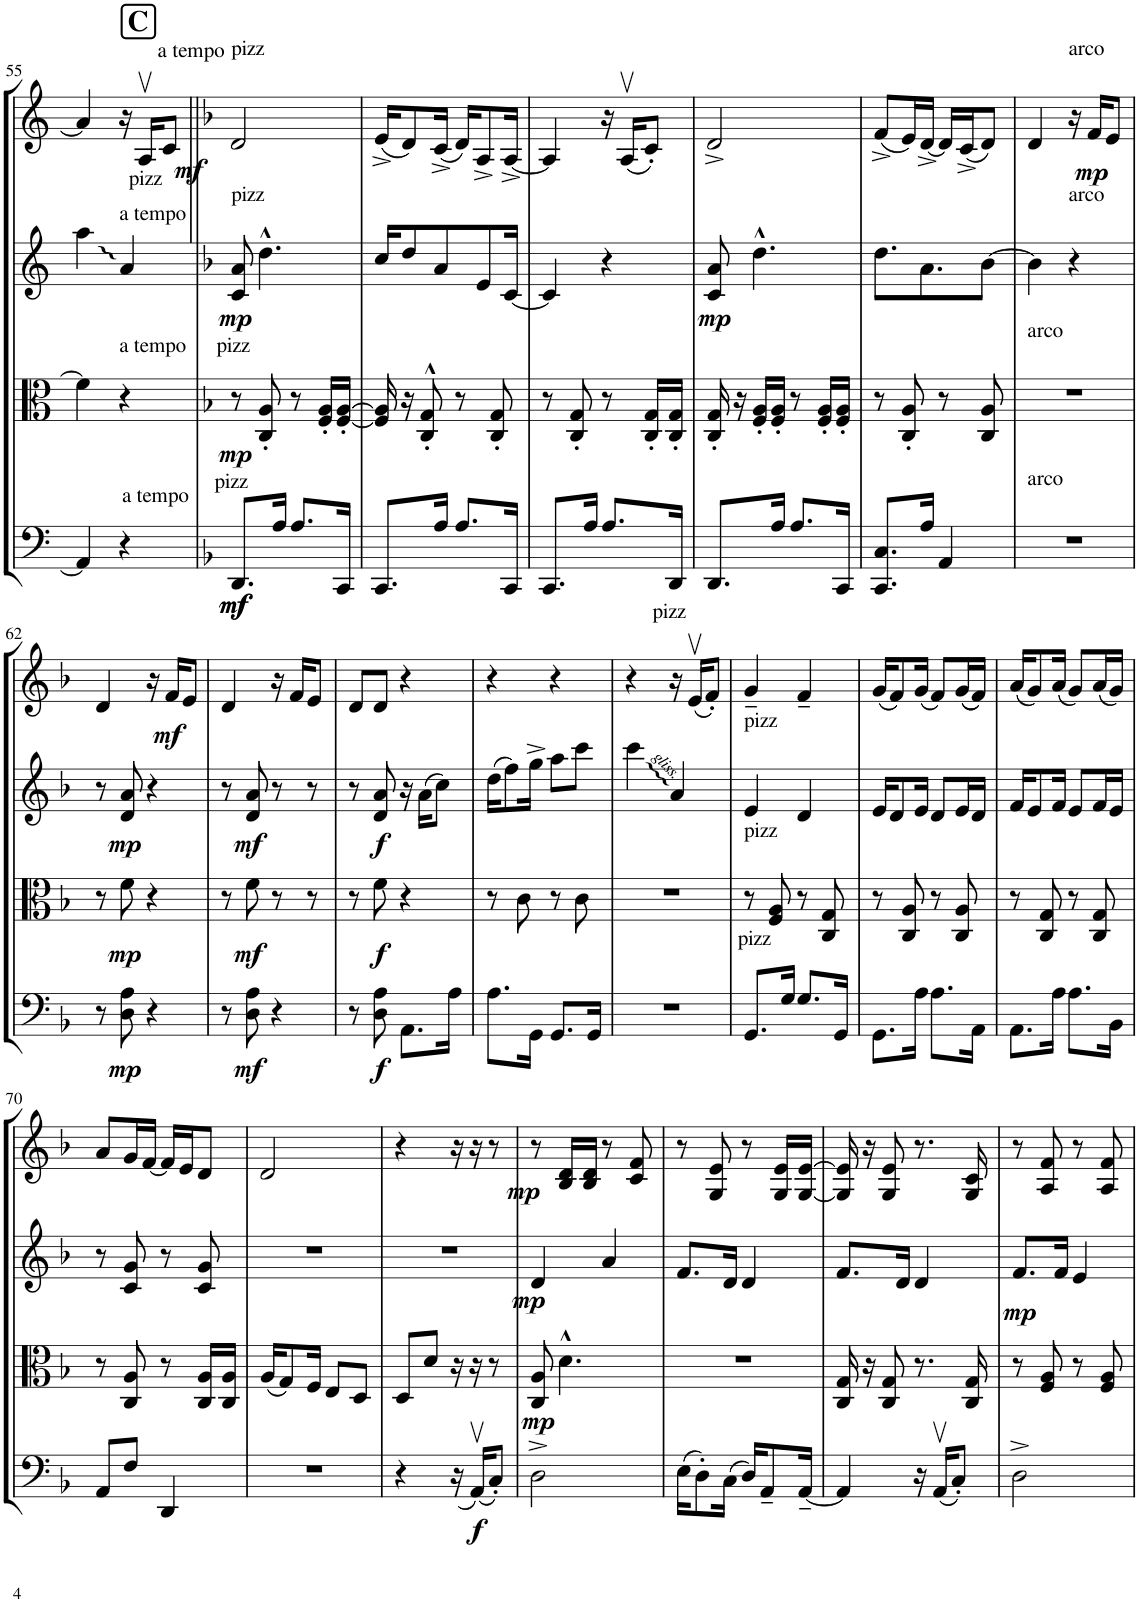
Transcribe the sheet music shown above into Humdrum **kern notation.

**kern	**dynam	**kern	**dynam	**kern	**dynam	**kern	**dynam
*part4	*part4	*part3	*part3	*part2	*part2	*part1	*part1
*staff4	*staff4	*staff3	*staff3	*staff2	*staff2	*staff1	*staff1
*I"Violoncello	*	*I"Viola	*	*I"Violin II	*	*I"Violin I	*
*I'Vc	*	*I'Vla	*	*I'Vln	*	*I'Vln	*
!!LO:PB:g=z
*clefF4	*	*clefC3	*	*clefG2	*	*clefG2	*
*k[]	*	*k[]	*	*k[]	*	*k[]	*
*M2/4	*	*M2/4	*	*M2/4	*	*M2/4	*
!!LO:REH:place=s1:a:B:cj:fs=14:t=C:qo=1.25
=55	=55	=55	=55	=55	=55	=55	=55
4AA/]	.	4f\]	.	4aa\	.	4a/]	.
!	!	!	!	!LO:TX:a:t=a tempo	!	!	!
!	!	!LO:TX:a:t=a tempo	!	!	!	!	!
!LO:TX:a:t=a tempo	!	!	!	!	!	!	!
4r	.	4r	.	4a/	.	16r	.
!	!	!	!	!	!	!LO:TX:a:t=a tempo	!
!	!	!	!	!	!	!LO:TX:b:t=pizz	!
.	.	.	.	.	.	16Av/KL	.
!	!	!	!	!	!	!	!LO:DY:b
.	.	.	.	.	.	8c/J	mf
=56||	=56||	=56||	=56||	=56||	=56||	=56||	=56||
*k[b-]	*	*k[b-]	*	*k[b-]	*	*k[b-]	*
!	!	!	!	!	!	!LO:TX:a:t=pizz	!
!	!	!	!	!LO:TX:a:t=pizz	!	!	!
!	!	!LO:TX:a:t=pizz	!	!	!	!	!
!LO:TX:a:t=pizz	!	!	!	!	!	!	!
!	!LO:DY:b	!	!	!	!	!	!
!	!LO:DY:n=1:b	!	!LO:DY:b	!	!LO:DY:b	!	!
8.DD/L	mf mf	8r	mp	8c/ 8a/	mp	2d/	.
.	.	8C/' 8A/'	.	4.dd^^\	.	.	.
16A/Jk	.	.	.	.	.	.	.
8.A/L	.	8r	.	.	.	.	.
.	.	16F/' 16A/'LL	.	.	.	.	.
16CC/Jk	.	[16F/' [16A/'JJ	.	.	.	.	.
=57	=57	=57	=57	=57	=57	=57	=57
8.CC/L	.	16F/] 16A/]	.	16cc/KL	.	(16e^/KL	.
.	.	16r	.	8dd/	.	8d/)	.
.	.	8C/'^^ 8G/'^^	.	.	.	.	.
16A/Jk	.	.	.	8a/	.	(16c^/Jk	.
8.A/L	.	8r	.	.	.	16d/KL)	.
.	.	.	.	8e/	.	8A^/	.
.	.	8C/' 8G/'	.	.	.	.	.
16CC/Jk	.	.	.	[16c/Jk	.	[16A^/Jk	.
=58	=58	=58	=58	=58	=58	=58	=58
8.CC/L	.	8r	.	4c/]	.	4A/]	.
.	.	8C/' 8G/'	.	.	.	.	.
16A/Jk	.	.	.	.	.	.	.
8.A/L	.	8r	.	4r	.	16r	.
.	.	.	.	.	.	(16Av/KL	.
.	.	16C/' 16G/'LL	.	.	.	8c'/J)	.
16DD/Jk	.	16C/' 16G/'JJ	.	.	.	.	.
=59	=59	=59	=59	=59	=59	=59	=59
!	!	!	!	!	!LO:DY:b	!	!
8.DD/L	.	16C/' 16G/'	.	8c/ 8a/	mp	2d^/	.
.	.	16r	.	.	.	.	.
.	.	16F/' 16A/'LL	.	4.dd^^\	.	.	.
16A/Jk	.	16F/' 16A/'JJ	.	.	.	.	.
8.A/L	.	8r	.	.	.	.	.
.	.	16F/' 16A/'LL	.	.	.	.	.
16CC/Jk	.	16F/' 16A/'JJ	.	.	.	.	.
=60	=60	=60	=60	=60	=60	=60	=60
8.CC/ 8.C/L	.	8r	.	8.dd\L	.	(8f^/L	.
.	.	8C/' 8A/'	.	.	.	16e/L)	.
16A/Jk	.	.	.	8.a\	.	[16d^/JJ	.
4AA/	.	8r	.	.	.	16d/LL]	.
.	.	.	.	.	.	(16c^/J	.
.	.	8C/ 8A/	.	[8b-\J	.	8d/J)	.
=61	=61	=61	=61	=61	=61	=61	=61
!	!	!LO:TX:a:t=arco	!	!	!	!	!
!LO:TX:a:t=arco	!	!	!	!	!	!	!
2r	.	2r	.	4b-\]	.	4d/	.
!	!	!	!	!	!	!LO:TX:a:t=arco	!
!	!	!	!	!LO:TX:a:t=arco	!	!	!
.	.	.	.	4r	.	16r	.
!	!	!	!	!	!	!	!LO:DY:b
.	.	.	.	.	.	16f/KL	mp
.	.	.	.	.	.	8e/J	.
!!LO:LB:g=z
=62	=62	=62	=62	=62	=62	=62	=62
8r	.	8r	.	8r	.	4d/	.
!	!LO:DY:b	!	!LO:DY:b	!	!LO:DY:b	!	!
8D\ 8A\	mp	8f\	mp	8d/ 8a/	mp	.	.
4r	.	4r	.	4r	.	16r	.
!	!	!	!	!	!	!	!LO:DY:b
.	.	.	.	.	.	16f/KL	mf
.	.	.	.	.	.	8e/J	.
=63	=63	=63	=63	=63	=63	=63	=63
8r	.	8r	.	8r	.	4d/	.
!	!LO:DY:b	!	!LO:DY:b	!	!LO:DY:b	!	!
8D\ 8A\	mf	8f\	mf	8d/ 8a/	mf	.	.
4r	.	8r	.	8r	.	16r	.
.	.	.	.	.	.	16f/KL	.
.	.	8r	.	8r	.	8e/J	.
=64	=64	=64	=64	=64	=64	=64	=64
8r	.	8r	.	8r	.	8d/L	.
!	!LO:DY:b	!	!LO:DY:b	!	!LO:DY:b	!	!
8D\ 8A\	f	8f\	f	8d/ 8a/	f	8d/J	.
8.AA\L	.	4r	.	16r	.	4r	.
.	.	.	.	(16a\KL	.	.	.
.	.	.	.	8cc\J)	.	.	.
16A\Jk	.	.	.	.	.	.	.
=65	=65	=65	=65	=65	=65	=65	=65
8.A\L	.	8r	.	(16dd\KL	.	4r	.
.	.	.	.	8ff\)	.	.	.
.	.	8c\	.	.	.	.	.
16GG\Jk	.	.	.	16gg^\Jk	.	.	.
8.GG/L	.	8r	.	8aa\L	.	4r	.
.	.	8c\	.	8ccc\J	.	.	.
16GG/Jk	.	.	.	.	.	.	.
=66	=66	=66	=66	=66	=66	=66	=66
2r	.	2r	.	4ccc\	.	4r	.
!	!	!	!	!	!	!LO:TX:a:t=pizz	!
.	.	.	.	4a/	.	16r	.
.	.	.	.	.	.	(16ev/KL	.
.	.	.	.	.	.	8f'/J)	.
=67	=67	=67	=67	=67	=67	=67	=67
!	!	!	!	!LO:TX:a:t=pizz	!	!	!
!	!	!LO:TX:a:t=pizz	!	!	!	!	!
!LO:TX:a:t=pizz	!	!	!	!	!	!	!
8.GG/L	.	8r	.	4e/	.	4g~/	.
.	.	8F/ 8A/	.	.	.	.	.
16G/Jk	.	.	.	.	.	.	.
8.G/L	.	8r	.	4d/	.	4f~/	.
.	.	8C/ 8G/	.	.	.	.	.
16GG/Jk	.	.	.	.	.	.	.
=68	=68	=68	=68	=68	=68	=68	=68
8.GG\L	.	8r	.	16e/KL	.	(16g/KL	.
.	.	.	.	8d/	.	8f/)	.
.	.	8C/ 8A/	.	.	.	.	.
16A\Jk	.	.	.	16e/Jk	.	(16g/Jk	.
8.A\L	.	8r	.	8d/L	.	8f/L)	.
.	.	8C/ 8A/	.	16e/L	.	((16g/L	.
16AA\Jk	.	.	.	16d/JJ	.	16f/JJ))	.
=69	=69	=69	=69	=69	=69	=69	=69
8.AA\L	.	8r	.	16f/KL	.	(16a/KL	.
.	.	.	.	8e/	.	8g/)	.
.	.	8C/ 8G/	.	.	.	.	.
16A\Jk	.	.	.	16f/Jk	.	(16a/Jk	.
8.A\L	.	8r	.	8e/L	.	8g/L)	.
.	.	8C/ 8G/	.	16f/L	.	(16a/L	.
16BB-\Jk	.	.	.	16e/JJ	.	16g/JJ)	.
!!LO:LB:g=z
=70	=70	=70	=70	=70	=70	=70	=70
8AA/L	.	8r	.	8r	.	8a/L	.
8F/J	.	8C/ 8A/	.	8c/ 8g/	.	16g/L	.
.	.	.	.	.	.	[16f/JJ	.
4DD/	.	8r	.	8r	.	16f/LL]	.
.	.	.	.	.	.	16e/J	.
.	.	16C/ 16A/LL	.	8c/ 8g/	.	8d/J	.
.	.	16C/ 16A/JJ	.	.	.	.	.
=71	=71	=71	=71	=71	=71	=71	=71
2r	.	(16A/KL	.	2r	.	2d/	.
.	.	8G/)	.	.	.	.	.
.	.	16F/Jk	.	.	.	.	.
.	.	8E/L	.	.	.	.	.
.	.	8D/J	.	.	.	.	.
=72	=72	=72	=72	=72	=72	=72	=72
4r	.	8D/L	.	2r	.	4r	.
.	.	8d/J	.	.	.	.	.
(16r	.	16r	.	.	.	16r	.
!	!LO:DY:b	!	!	!	!	!	!
(16AAv/KL)	f	16r	.	.	.	16r	.
!	!	!	!	!	!	!	!LO:DY:b
8C'/J)	.	8r	.	.	.	8r	mp
=73	=73	=73	=73	=73	=73	=73	=73
!	!	!	!LO:DY:b	!	!LO:DY:b	!	!
2D^\	.	8C/ 8A/	mp	4d/	mp	8r	.
.	.	4.d^^\	.	.	.	16B-/ 16d/LL	.
.	.	.	.	.	.	16B-/ 16d/JJ	.
.	.	.	.	4a/	.	8r	.
.	.	.	.	.	.	8c/ 8f/	.
=74	=74	=74	=74	=74	=74	=74	=74
(16E\KL	.	2r	.	8.f/L	.	8r	.
8D'\)	.	.	.	.	.	.	.
.	.	.	.	.	.	8G/ 8e/	.
(16C\Jk	.	.	.	16d/Jk	.	.	.
16D/KL)	.	.	.	4d/	.	8r	.
8AA~/	.	.	.	.	.	.	.
.	.	.	.	.	.	16G/ 16e/LL	.
[16AA~/Jk	.	.	.	.	.	[16G/ [16e/JJ	.
=75	=75	=75	=75	=75	=75	=75	=75
4AA/]	.	16C/ 16G/	.	8.f/L	.	16G/] 16e/]	.
.	.	16r	.	.	.	16r	.
.	.	8C/ 8G/	.	.	.	8G/ 8e/	.
.	.	.	.	16d/Jk	.	.	.
16r	.	8.r	.	4d/	.	8.r	.
(16AAv/KL	.	.	.	.	.	.	.
8C'/J)	.	.	.	.	.	.	.
.	.	16C/ 16G/	.	.	.	16G/ 16c/	.
=76	=76	=76	=76	=76	=76	=76	=76
!	!	!	!	!	!LO:DY:b	!	!
2D^\	.	8r	.	8.f/L	mp	8r	.
.	.	8F/ 8A/	.	.	.	8A/ 8f/	.
.	.	.	.	16f/Jk	.	.	.
.	.	8r	.	4e/	.	8r	.
.	.	8F/ 8A/	.	.	.	8A/ 8f/	.
=	=	=	=	=	=	=	=
*-	*-	*-	*-	*-	*-	*-	*-
